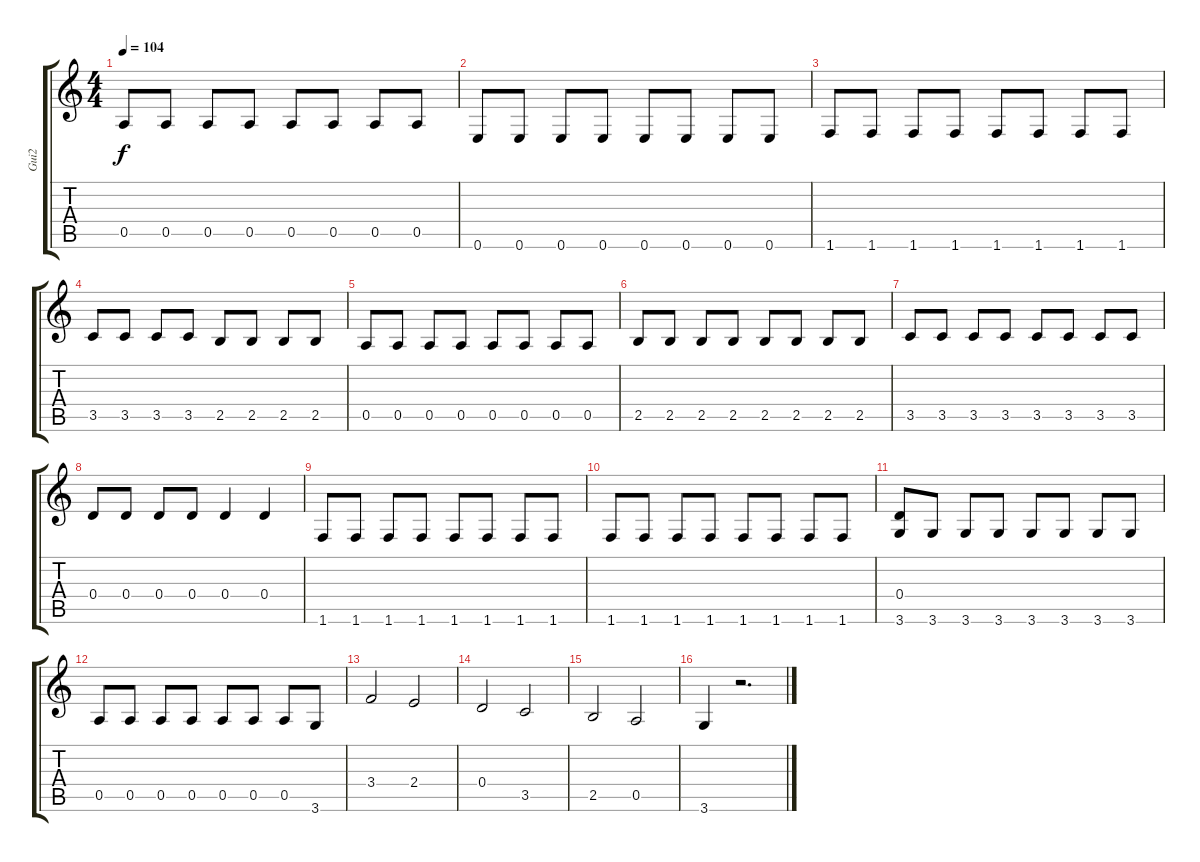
\track ("Gui2" "Gui2") {instrument distortionguitar}
\staff {score tabs}
\tuning (E4 B3 G3 D3 A2 E2) {hide}
\ts (4 4)
\tempo 104
\clef g2
\ks c
0.5.8{dy f} 0.5.8 0.5.8 0.5.8 0.5.8 0.5.8 0.5.8 0.5.8 |
0.6.8 0.6.8 0.6.8 0.6.8 0.6.8 0.6.8 0.6.8 0.6.8 |
1.6.8 1.6.8 1.6.8 1.6.8 1.6.8 1.6.8 1.6.8 1.6.8 |
3.5.8 3.5.8 3.5.8 3.5.8 2.5.8 2.5.8 2.5.8 2.5.8 |
0.5.8 0.5.8 0.5.8 0.5.8 0.5.8 0.5.8 0.5.8 0.5.8 |
2.5.8 2.5.8 2.5.8 2.5.8 2.5.8 2.5.8 2.5.8 2.5.8 |
3.5.8 3.5.8 3.5.8 3.5.8 3.5.8 3.5.8 3.5.8 3.5.8 |
0.4.8 0.4.8 0.4.8 0.4.8 0.4.4 0.4.4 |
1.6.8 1.6.8 1.6.8 1.6.8 1.6.8 1.6.8 1.6.8 1.6.8 |
1.6.8 1.6.8 1.6.8 1.6.8 1.6.8 1.6.8 1.6.8 1.6.8 |
(0.4 3.6).8 3.6.8 3.6.8 3.6.8 3.6.8 3.6.8 3.6.8 3.6.8 |
0.5.8 0.5.8 0.5.8 0.5.8 0.5.8 0.5.8 0.5.8 3.6.8 |
3.4.2 2.4.2 |
0.4.2 3.5.2 |
2.5.2 0.5.2 |
3.6.4 r.2{d}
